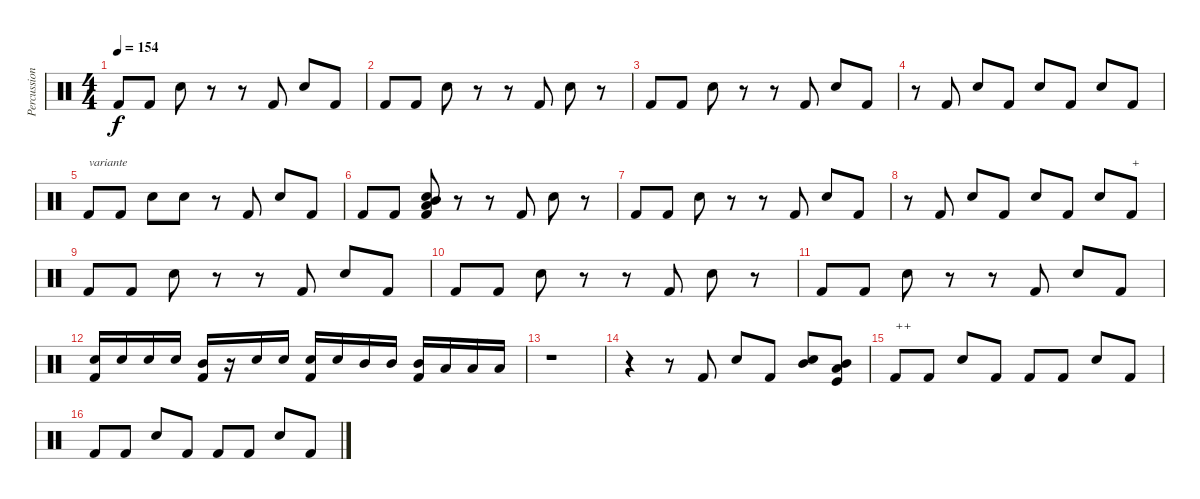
\track ("Percussions" "Percussion") {instrument percussion}
\staff {score}
\articulation defaults
\ts (4 4)
\tempo 154
\clef neutral
\ks c "Kick (hit) 2".8{dy f} "Kick (hit) 2".8 "Snare (hit) 2".8
r.8 r.8 "Kick (hit) 2".8 "Snare (hit) 2".8 "Kick (hit) 2".8 |
"Kick (hit) 2".8 "Kick (hit) 2".8 "Snare (hit) 2".8 r.8 r.8 "Kick (hit) 2".8 "Snare (hit) 2".8 r.8 |
"Kick (hit) 2".8 "Kick (hit) 2".8 "Snare (hit) 2".8 r.8 r.8 "Kick (hit) 2".8 "Snare (hit) 2".8 "Kick (hit) 2".8 |
r.8 "Kick (hit) 2".8 "Snare (hit) 2".8 "Kick (hit) 2".8 "Snare (hit) 2".8 "Kick (hit) 2".8 "Snare (hit) 2".8 "Kick (hit) 2".8 |
"Kick (hit) 2".8{txt "variante"} "Kick (hit) 2".8 "Snare (hit) 2".8 "Snare (hit) 2".8 r.8 "Kick (hit) 2".8 "Snare (hit) 2".8 "Kick (hit) 2".8 |
"Kick (hit) 2".8 "Kick (hit) 2".8 ("Snare (hit) 2" "Mid Tom (hit)" "Low Tom (hit)" "Kick (hit) 2").8 r.8 r.8 "Kick (hit) 2".8 "Snare (hit) 2".8 r.8 |
"Kick (hit) 2".8 "Kick (hit) 2".8 "Snare (hit) 2".8 r.8 r.8 "Kick (hit) 2".8 "Snare (hit) 2".8 "Kick (hit) 2".8 |
r.8 "Kick (hit) 2".8 "Snare (hit) 2".8 "Kick (hit) 2".8 "Snare (hit) 2".8 "Kick (hit) 2".8 "Snare (hit) 2".8 "Kick (hit) 2".8{txt "+"} |
"Kick (hit) 2".8 "Kick (hit) 2".8 "Snare (hit) 2".8 r.8 r.8 "Kick (hit) 2".8 "Snare (hit) 2".8 "Kick (hit) 2".8 |
"Kick (hit) 2".8 "Kick (hit) 2".8 "Snare (hit) 2".8 r.8 r.8 "Kick (hit) 2".8 "Snare (hit) 2".8 r.8 |
"Kick (hit) 2".8 "Kick (hit) 2".8 "Snare (hit) 2".8 r.8 r.8 "Kick (hit) 2".8 "Snare (hit) 2".8 "Kick (hit) 2".8 |
("Snare (hit) 2" "Kick (hit) 2").16 "Snare (hit) 2".16 "Snare (hit) 2".16 "Snare (hit) 2".16 ("Mid Tom (hit)" "Kick (hit) 2").16 r.16 "Snare (hit) 2".16 "Snare (hit) 2".16 ("Snare (hit) 2" "Kick (hit) 2").16 "Snare (hit) 2".16 "Mid Tom (hit)".16 "Mid Tom (hit)".16 ("Mid Tom (hit)" "Kick (hit) 2").16 "Low Tom (hit)".16 "Low Tom (hit)".16 "Low Tom (hit)".16 |
r.1 |
r.4 r.8 "Kick (hit) 2".8 "Snare (hit) 2".8 "Kick (hit) 2".8 ("Snare (hit) 2" "Mid Tom (hit)").8 ("Mid Tom (hit)" "Low Tom (hit)" "Kick (hit)").8 |
"Kick (hit) 2".8{txt "++"} "Kick (hit) 2".8 "Snare (hit) 2".8 "Kick (hit) 2".8 "Kick (hit) 2".8 "Kick (hit) 2".8 "Snare (hit) 2".8 "Kick (hit) 2".8 |
"Kick (hit) 2".8 "Kick (hit) 2".8 "Snare (hit) 2".8 "Kick (hit) 2".8 "Kick (hit) 2".8 "Kick (hit) 2".8 "Snare (hit) 2".8 "Kick (hit) 2".8
